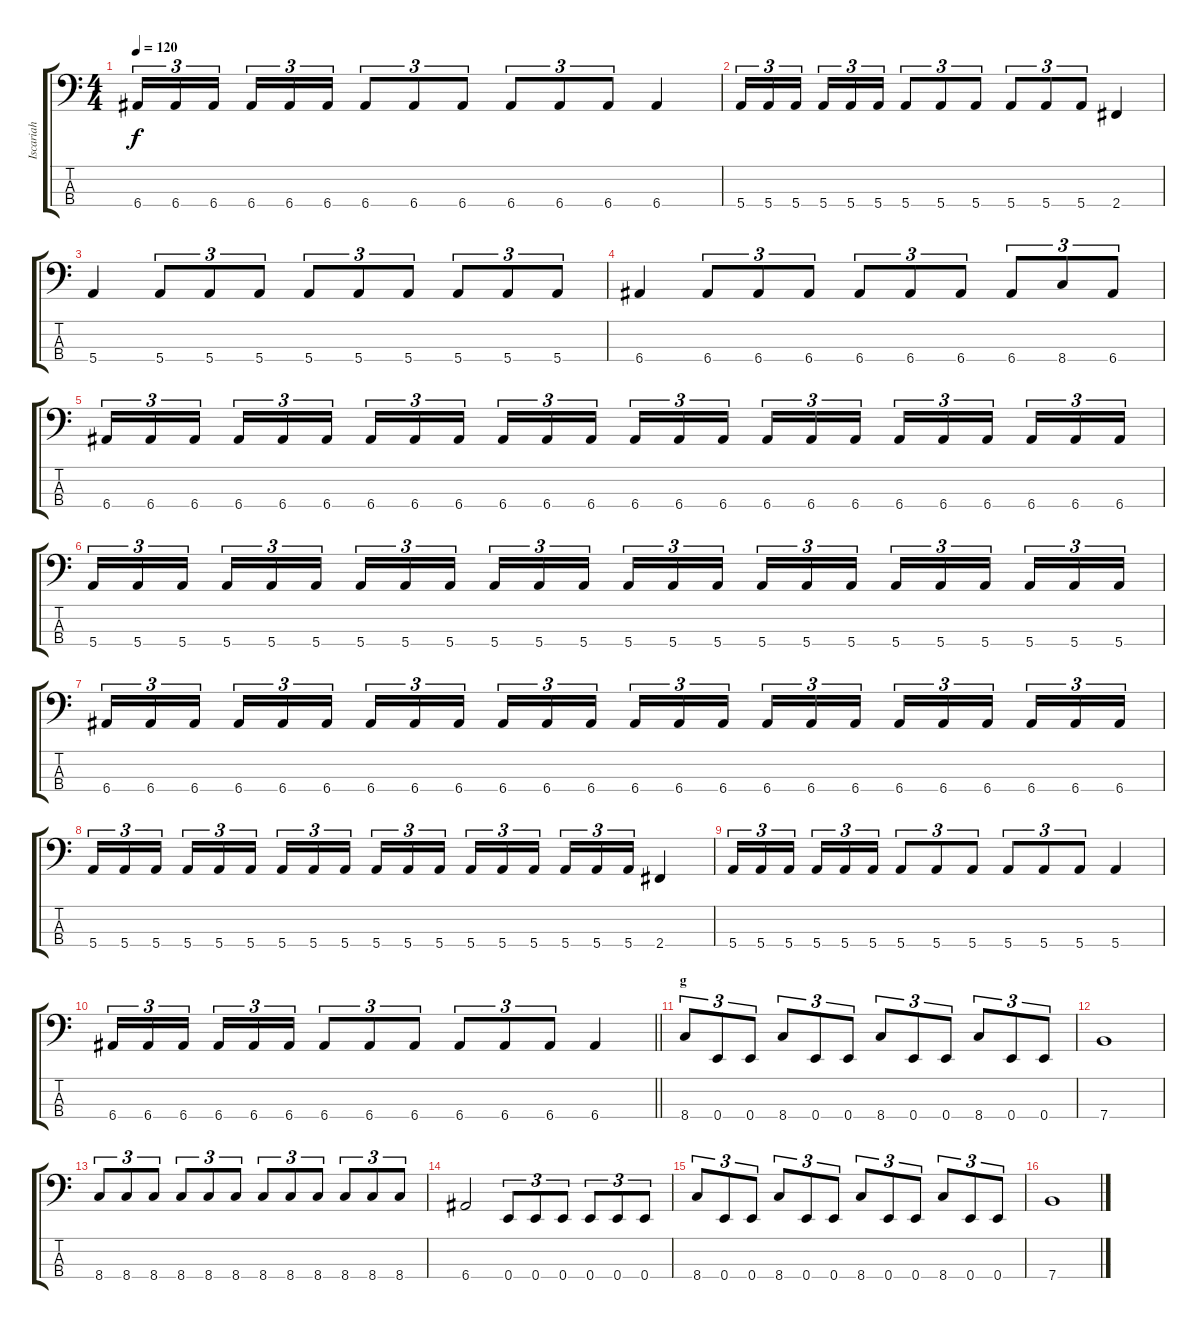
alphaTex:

\track ("Iscariah" "Iscariah") {instrument electricbassfinger}
\staff {score tabs}
\tuning (G2 D2 A1 E1) {hide}
\ts (4 4)
\tempo 120
\clef f4
\ks c
6.4.16{tu (3 2) dy f} 6.4.16{tu (3 2)} 6.4.16{tu (3 2) beam splitsecondary} 6.4.16{tu (3 2)} 6.4.16{tu (3 2)} 6.4.16{tu (3 2)} 6.4.8{tu (3 2)} 6.4.8{tu (3 2)} 6.4.8{tu (3 2)} 6.4.8{tu (3 2)} 6.4.8{tu (3 2)} 6.4.8{tu (3 2)} 6.4.4 |
5.4.16{tu (3 2)} 5.4.16{tu (3 2)} 5.4.16{tu (3 2) beam splitsecondary} 5.4.16{tu (3 2)} 5.4.16{tu (3 2)} 5.4.16{tu (3 2)} 5.4.8{tu (3 2)} 5.4.8{tu (3 2)} 5.4.8{tu (3 2)} 5.4.8{tu (3 2)} 5.4.8{tu (3 2)} 5.4.8{tu (3 2)} 2.4.4 |
5.4.4 5.4.8{tu (3 2)} 5.4.8{tu (3 2)} 5.4.8{tu (3 2)} 5.4.8{tu (3 2)} 5.4.8{tu (3 2)} 5.4.8{tu (3 2)} 5.4.8{tu (3 2)} 5.4.8{tu (3 2)} 5.4.8{tu (3 2)} |
6.4.4 6.4.8{tu (3 2)} 6.4.8{tu (3 2)} 6.4.8{tu (3 2)} 6.4.8{tu (3 2)} 6.4.8{tu (3 2)} 6.4.8{tu (3 2)} 6.4.8{tu (3 2)} 8.4.8{tu (3 2)} 6.4.8{tu (3 2)} |
6.4.16{tu (3 2)} 6.4.16{tu (3 2)} 6.4.16{tu (3 2) beam splitsecondary} 6.4.16{tu (3 2)} 6.4.16{tu (3 2)} 6.4.16{tu (3 2)} 6.4.16{tu (3 2)} 6.4.16{tu (3 2)} 6.4.16{tu (3 2) beam splitsecondary} 6.4.16{tu (3 2)} 6.4.16{tu (3 2)} 6.4.16{tu (3 2)} 6.4.16{tu (3 2)} 6.4.16{tu (3 2)} 6.4.16{tu (3 2) beam splitsecondary} 6.4.16{tu (3 2)} 6.4.16{tu (3 2)} 6.4.16{tu (3 2)} 6.4.16{tu (3 2)} 6.4.16{tu (3 2)} 6.4.16{tu (3 2) beam splitsecondary} 6.4.16{tu (3 2)} 6.4.16{tu (3 2)} 6.4.16{tu (3 2)} |
5.4.16{tu (3 2)} 5.4.16{tu (3 2)} 5.4.16{tu (3 2) beam splitsecondary} 5.4.16{tu (3 2)} 5.4.16{tu (3 2)} 5.4.16{tu (3 2)} 5.4.16{tu (3 2)} 5.4.16{tu (3 2)} 5.4.16{tu (3 2) beam splitsecondary} 5.4.16{tu (3 2)} 5.4.16{tu (3 2)} 5.4.16{tu (3 2)} 5.4.16{tu (3 2)} 5.4.16{tu (3 2)} 5.4.16{tu (3 2) beam splitsecondary} 5.4.16{tu (3 2)} 5.4.16{tu (3 2)} 5.4.16{tu (3 2)} 5.4.16{tu (3 2)} 5.4.16{tu (3 2)} 5.4.16{tu (3 2) beam splitsecondary} 5.4.16{tu (3 2)} 5.4.16{tu (3 2)} 5.4.16{tu (3 2)} |
6.4.16{tu (3 2)} 6.4.16{tu (3 2)} 6.4.16{tu (3 2) beam splitsecondary} 6.4.16{tu (3 2)} 6.4.16{tu (3 2)} 6.4.16{tu (3 2)} 6.4.16{tu (3 2)} 6.4.16{tu (3 2)} 6.4.16{tu (3 2) beam splitsecondary} 6.4.16{tu (3 2)} 6.4.16{tu (3 2)} 6.4.16{tu (3 2)} 6.4.16{tu (3 2)} 6.4.16{tu (3 2)} 6.4.16{tu (3 2) beam splitsecondary} 6.4.16{tu (3 2)} 6.4.16{tu (3 2)} 6.4.16{tu (3 2)} 6.4.16{tu (3 2)} 6.4.16{tu (3 2)} 6.4.16{tu (3 2) beam splitsecondary} 6.4.16{tu (3 2)} 6.4.16{tu (3 2)} 6.4.16{tu (3 2)} |
5.4.16{tu (3 2)} 5.4.16{tu (3 2)} 5.4.16{tu (3 2) beam splitsecondary} 5.4.16{tu (3 2)} 5.4.16{tu (3 2)} 5.4.16{tu (3 2)} 5.4.16{tu (3 2)} 5.4.16{tu (3 2)} 5.4.16{tu (3 2) beam splitsecondary} 5.4.16{tu (3 2)} 5.4.16{tu (3 2)} 5.4.16{tu (3 2)} 5.4.16{tu (3 2)} 5.4.16{tu (3 2)} 5.4.16{tu (3 2) beam splitsecondary} 5.4.16{tu (3 2)} 5.4.16{tu (3 2)} 5.4.16{tu (3 2)} 2.4.4 |
5.4.16{tu (3 2)} 5.4.16{tu (3 2)} 5.4.16{tu (3 2) beam splitsecondary} 5.4.16{tu (3 2)} 5.4.16{tu (3 2)} 5.4.16{tu (3 2)} 5.4.8{tu (3 2)} 5.4.8{tu (3 2)} 5.4.8{tu (3 2)} 5.4.8{tu (3 2)} 5.4.8{tu (3 2)} 5.4.8{tu (3 2)} 5.4.4 |
\barLineRight lightlight
6.4.16{tu (3 2)} 6.4.16{tu (3 2)} 6.4.16{tu (3 2) beam splitsecondary} 6.4.16{tu (3 2)} 6.4.16{tu (3 2)} 6.4.16{tu (3 2)} 6.4.8{tu (3 2)} 6.4.8{tu (3 2)} 6.4.8{tu (3 2)} 6.4.8{tu (3 2)} 6.4.8{tu (3 2)} 6.4.8{tu (3 2)} 6.4.4 |
\section ("" "g")
8.4.8{tu (3 2)} 0.4.8{tu (3 2)} 0.4.8{tu (3 2)} 8.4.8{tu (3 2)} 0.4.8{tu (3 2)} 0.4.8{tu (3 2)} 8.4.8{tu (3 2)} 0.4.8{tu (3 2)} 0.4.8{tu (3 2)} 8.4.8{tu (3 2)} 0.4.8{tu (3 2)} 0.4.8{tu (3 2)} |
7.4.1 |
8.4.8{tu (3 2)} 8.4.8{tu (3 2)} 8.4.8{tu (3 2)} 8.4.8{tu (3 2)} 8.4.8{tu (3 2)} 8.4.8{tu (3 2)} 8.4.8{tu (3 2)} 8.4.8{tu (3 2)} 8.4.8{tu (3 2)} 8.4.8{tu (3 2)} 8.4.8{tu (3 2)} 8.4.8{tu (3 2)} |
6.4.2 0.4.8{tu (3 2)} 0.4.8{tu (3 2)} 0.4.8{tu (3 2)} 0.4.8{tu (3 2)} 0.4.8{tu (3 2)} 0.4.8{tu (3 2)} |
8.4.8{tu (3 2)} 0.4.8{tu (3 2)} 0.4.8{tu (3 2)} 8.4.8{tu (3 2)} 0.4.8{tu (3 2)} 0.4.8{tu (3 2)} 8.4.8{tu (3 2)} 0.4.8{tu (3 2)} 0.4.8{tu (3 2)} 8.4.8{tu (3 2)} 0.4.8{tu (3 2)} 0.4.8{tu (3 2)} |
7.4.1
